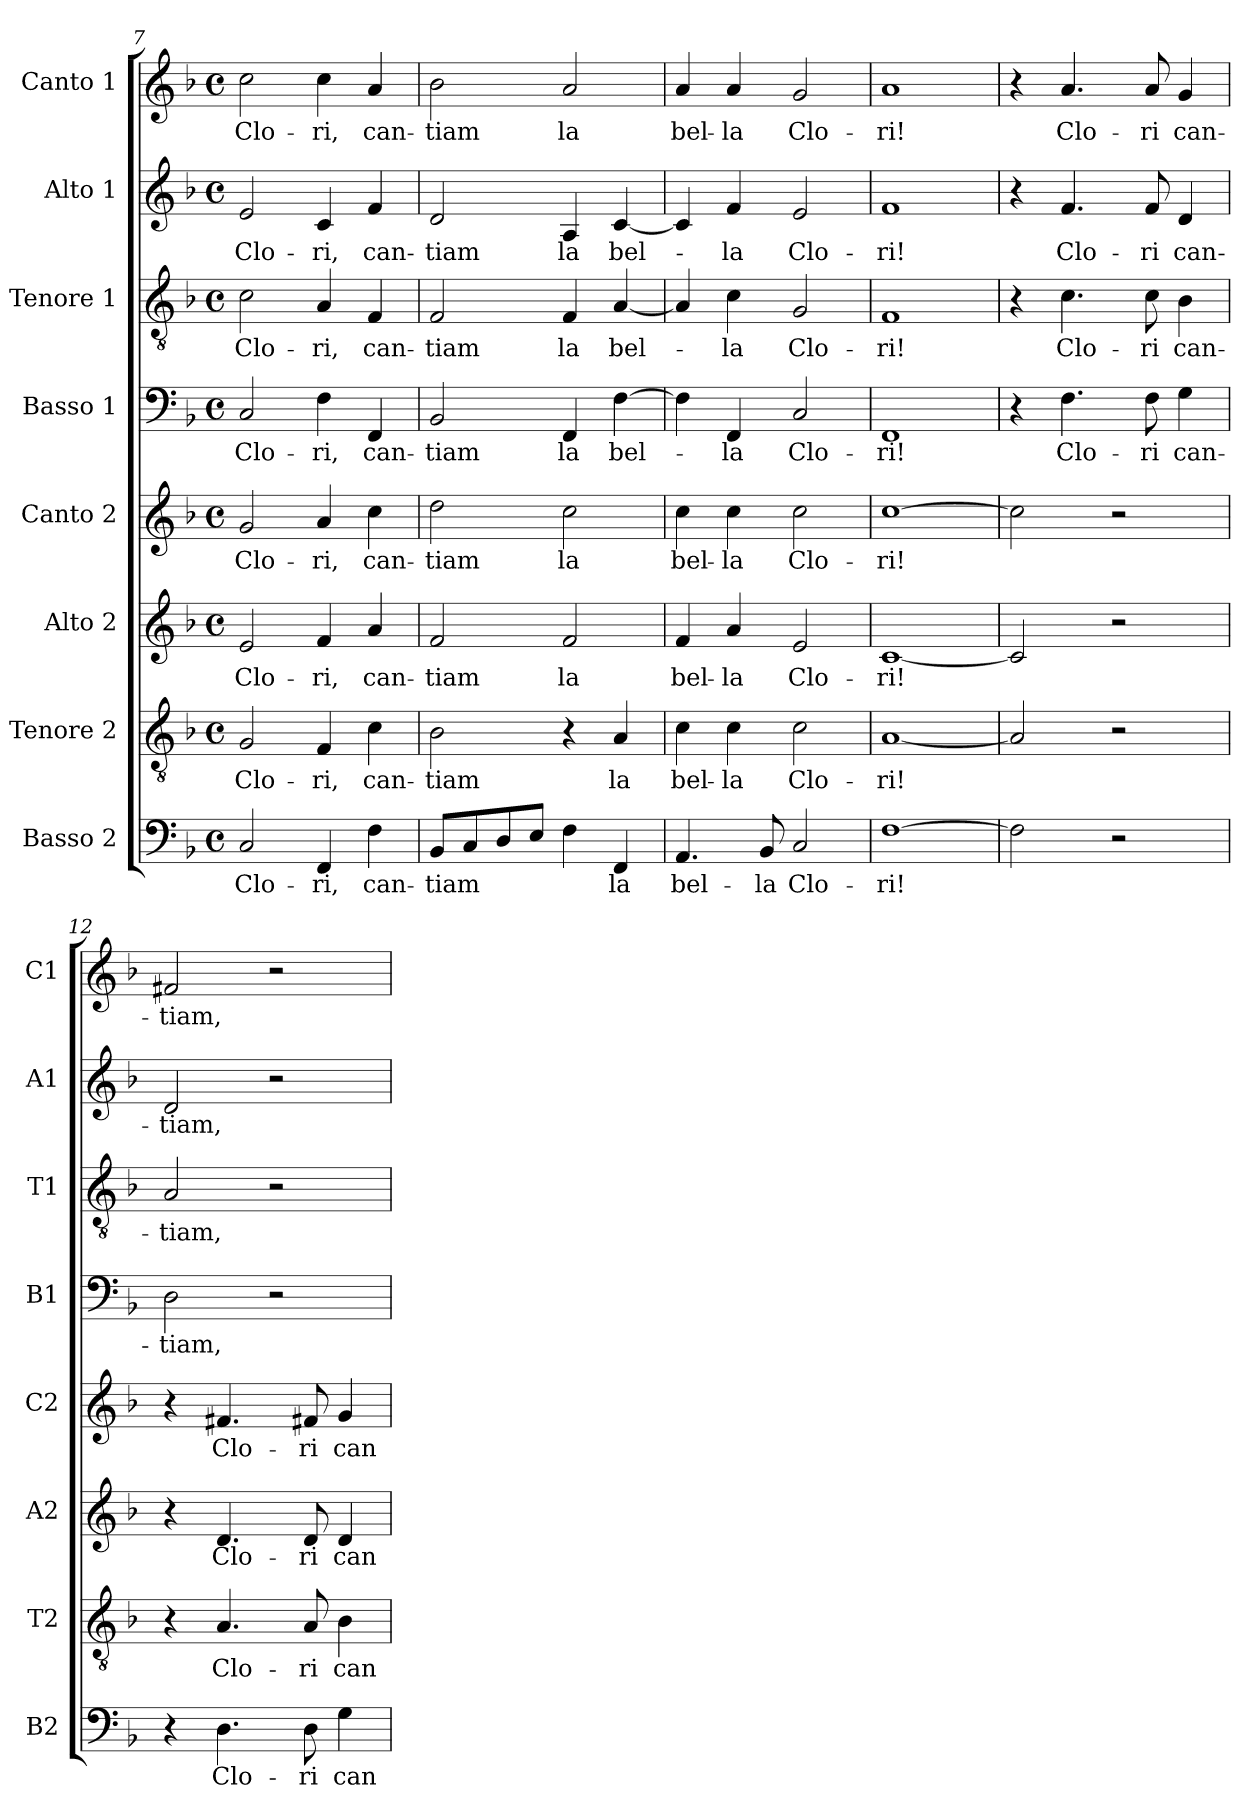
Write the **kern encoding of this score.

**kern	**text	**kern	**text	**kern	**text	**kern	**text	**kern	**text	**kern	**text	**kern	**text	**kern	**text
*part8	*part8	*part7	*part7	*part6	*part6	*part5	*part5	*part4	*part4	*part3	*part3	*part2	*part2	*part1	*part1
*staff8	*staff8	*staff7	*staff7	*staff6	*staff6	*staff5	*staff5	*staff4	*staff4	*staff3	*staff3	*staff2	*staff2	*staff1	*staff1
*I"Basso 2	*	*I"Tenore 2	*	*I"Alto 2	*	*I"Canto 2	*	*I"Basso 1	*	*I"Tenore 1	*	*I"Alto 1	*	*I"Canto 1	*
*I'B2	*	*I'T2	*	*I'A2	*	*I'C2	*	*I'B1	*	*I'T1	*	*I'A1	*	*I'C1	*
*clefF4	*	*clefGv2	*	*clefG2	*	*clefG2	*	*clefF4	*	*clefGv2	*	*clefG2	*	*clefG2	*
*k[b-]	*	*k[b-]	*	*k[b-]	*	*k[b-]	*	*k[b-]	*	*k[b-]	*	*k[b-]	*	*k[b-]	*
*F:	*	*F:	*	*F:	*	*F:	*	*F:	*	*F:	*	*F:	*	*F:	*
*M4/4	*	*M4/4	*	*M4/4	*	*M4/4	*	*M4/4	*	*M4/4	*	*M4/4	*	*M4/4	*
*met(c)	*	*met(c)	*	*met(c)	*	*met(c)	*	*met(c)	*	*met(c)	*	*met(c)	*	*met(c)	*
=7	=7	=7	=7	=7	=7	=7	=7	=7	=7	=7	=7	=7	=7	=7	=7
2C	Clo-	2G	Clo-	2e	Clo-	2g	Clo-	2C	Clo-	2c	Clo-	2e	Clo-	2cc	Clo-
4FF	-ri,	4F	-ri,	4f	-ri,	4a	-ri,	4F	-ri,	4A	-ri,	4c	-ri,	4cc	-ri,
4F	can-	4c	can-	4a	can-	4cc	can-	4FF	can-	4F	can-	4f	can-	4a	can-
=8	=8	=8	=8	=8	=8	=8	=8	=8	=8	=8	=8	=8	=8	=8	=8
8BB-L	-tiam	2B-	-tiam	2f	-tiam	2dd	-tiam	2BB-	-tiam	2F	-tiam	2d	-tiam	2b-	-tiam
8C	.	.	.	.	.	.	.	.	.	.	.	.	.	.	.
8D	.	.	.	.	.	.	.	.	.	.	.	.	.	.	.
8EJ	.	.	.	.	.	.	.	.	.	.	.	.	.	.	.
4F	.	4r	.	2f	-la	2cc	-la	4FF	-la	4F	-la	4A	-la	2a	-la
4FF	-la	4A	-la	.	.	.	.	[4F	bel-	[4A	bel-	[4c	bel-	.	.
=9	=9	=9	=9	=9	=9	=9	=9	=9	=9	=9	=9	=9	=9	=9	=9
4.AA	bel-	4c	bel-	4f	bel-	4cc	bel-	4F]	.	4A]	.	4c]	.	4a	bel-
.	.	4c	-la	4a	-la	4cc	-la	4FF	-la	4c	-la	4f	-la	4a	-la
8BB-	-la	.	.	.	.	.	.	.	.	.	.	.	.	.	.
2C	Clo-	2c	Clo-	2e	Clo-	2cc	Clo-	2C	Clo-	2G	Clo-	2e	Clo-	2g	Clo-
=10	=10	=10	=10	=10	=10	=10	=10	=10	=10	=10	=10	=10	=10	=10	=10
[1F	-ri!	[1A	-ri!	[1c	-ri!	[1cc	-ri!	1FF	-ri!	1F	-ri!	1f	-ri!	1a	-ri!
=11	=11	=11	=11	=11	=11	=11	=11	=11	=11	=11	=11	=11	=11	=11	=11
2F]	.	2A]	.	2c]	.	2cc]	.	4r	.	4r	.	4r	.	4r	.
.	.	.	.	.	.	.	.	4.F	Clo-	4.c	Clo-	4.f	Clo-	4.a	Clo-
2r	.	2r	.	2r	.	2r	.	.	.	.	.	.	.	.	.
.	.	.	.	.	.	.	.	8F	-ri	8c	-ri	8f	-ri	8a	-ri
.	.	.	.	.	.	.	.	4G	can-	4B-	can-	4d	can-	4g	can-
=12	=12	=12	=12	=12	=12	=12	=12	=12	=12	=12	=12	=12	=12	=12	=12
4r	.	4r	.	4r	.	4r	.	2D	-tiam,	2A	-tiam,	2d	-tiam,	2f#X	-tiam,
4.D	Clo-	4.A	Clo-	4.d	Clo-	4.f#X	Clo-	.	.	.	.	.	.	.	.
.	.	.	.	.	.	.	.	2r	.	2r	.	2r	.	2r	.
8D	-ri	8A	-ri	8d	-ri	8f#X	-ri	.	.	.	.	.	.	.	.
4G	can-	4B-	can-	4d	can-	4g	can-	.	.	.	.	.	.	.	.
=	=	=	=	=	=	=	=	=	=	=	=	=	=	=	=
*-	*-	*-	*-	*-	*-	*-	*-	*-	*-	*-	*-	*-	*-	*-	*-
